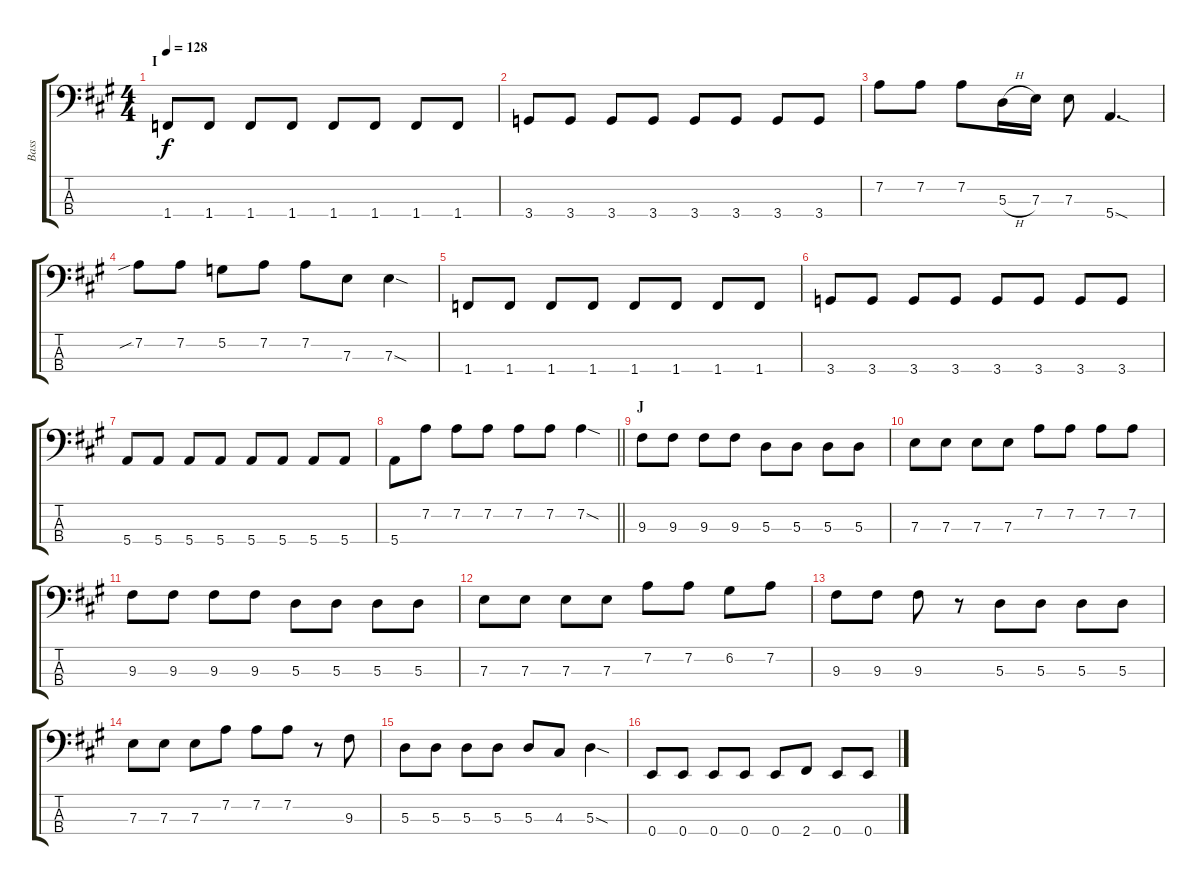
\track ("Bass" "Bass") {instrument electricbassfinger}
\staff {score tabs}
\tuning (G2 D2 A1 E1) {hide}
\ts (4 4)
\section ("" "I")
\tempo 128
\clef f4
\ks a
1.4.8{dy f} 1.4.8 1.4.8 1.4.8 1.4.8 1.4.8 1.4.8 1.4.8 |
3.4.8 3.4.8 3.4.8 3.4.8 3.4.8 3.4.8 3.4.8 3.4.8 |
7.2.8 7.2.8 7.2.8 5.3{h}.16 7.3.16 7.3.8 5.4{sod}.4{d} |
7.2{sib}.8 7.2.8 5.2.8 7.2.8 7.2.8 7.3.8 7.3{sod}.4 |
1.4.8 1.4.8 1.4.8 1.4.8 1.4.8 1.4.8 1.4.8 1.4.8 |
3.4.8 3.4.8 3.4.8 3.4.8 3.4.8 3.4.8 3.4.8 3.4.8 |
5.4.8 5.4.8 5.4.8 5.4.8 5.4.8 5.4.8 5.4.8 5.4.8 |
\barLineRight lightlight
5.4.8 7.2.8 7.2.8 7.2.8 7.2.8 7.2.8 7.2{sod}.4 |
\section ("" "J")
9.3.8 9.3.8 9.3.8 9.3.8 5.3.8 5.3.8 5.3.8 5.3.8 |
7.3.8 7.3.8 7.3.8 7.3.8 7.2.8 7.2.8 7.2.8 7.2.8 |
9.3.8 9.3.8 9.3.8 9.3.8 5.3.8 5.3.8 5.3.8 5.3.8 |
7.3.8 7.3.8 7.3.8 7.3.8 7.2.8 7.2.8 6.2.8 7.2.8 |
9.3.8 9.3.8 9.3.8 r.8 5.3.8 5.3.8 5.3.8 5.3.8 |
7.3.8 7.3.8 7.3.8 7.2.8 7.2.8 7.2.8 r.8 9.3.8 |
5.3.8 5.3.8 5.3.8 5.3.8 5.3.8 4.3.8 5.3{sod}.4 |
0.4.8 0.4.8 0.4.8 0.4.8 0.4.8 2.4.8 0.4.8 0.4.8
